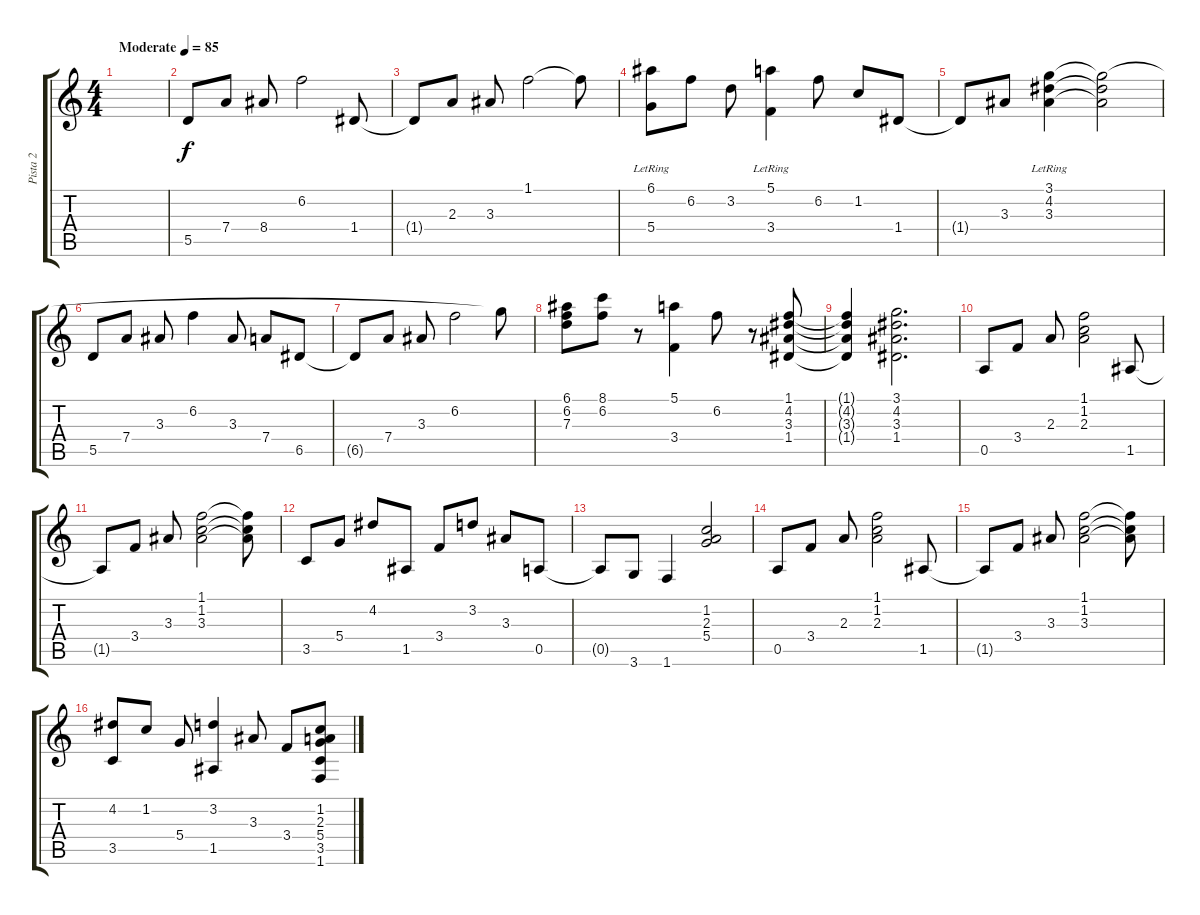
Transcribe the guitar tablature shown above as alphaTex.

\track ("Pista 2" "Pista 2") {instrument electricguitarclean}
\staff {score tabs}
\tuning (E4 B3 G3 D3 A2 E2) {hide}
\ts (4 4)
\tempo (85 "Moderate")
\clef g2
\ks c
|
5.5.8 7.4.8 8.4.8 6.2.2 1.4.8 |
1.4{t}.8 2.3.8 3.3.8 1.1.2 1.1{t}.8 |
(6.1{lr} 5.4{lr}).8 6.2.8 3.2.8 (5.1{lr} 3.4{lr}).4 6.2.8 1.2.8 1.4.8 |
1.4{t}.8 3.3.8 (3.1{lr} 4.2{lr} 3.3).4 (3.1{t} 4.2{t} 3.3{t}).2 |
5.5.8 7.4.8 3.3.8 6.2.4 3.3.8 7.4.8 6.5.8 |
6.5{t}.8 7.4.8 3.3.8 6.2.2 3.1{t}.8 |
(6.1 6.2 7.3).8 (8.1 6.2).8 r.8 (5.1 3.4).4 6.2.8 r.8 (1.1 4.2 3.3 1.4).8 |
(1.1{t} 4.2{t} 3.3{t} 1.4{t}).4 (3.1 4.2 3.3 1.4).2{d} |
0.5.8 3.4.8 2.3.8 (1.1 1.2 2.3).2 1.5.8 |
1.5{t}.8 3.4.8 3.3.8 (1.1 1.2 3.3).2 (1.1{t} 1.2{t} 3.3{t}).8 |
3.5.8 5.4.8 4.2.8 1.5.8 3.4.8 3.2.8 3.3.8 0.5.8 |
0.5{t}.8 3.6.8 1.6.4 (1.2 2.3 5.4).2 |
0.5.8 3.4.8 2.3.8 (1.1 1.2 2.3).2 1.5.8 |
1.5{t}.8 3.4.8 3.3.8 (1.1 1.2 3.3).2 (1.1{t} 1.2{t} 3.3{t}).8 |
(4.2 3.5).8 1.2.8 5.4.8 (3.2 1.5).4 3.3.8 3.4.8 (1.2 2.3 5.4 3.5 1.6).8
